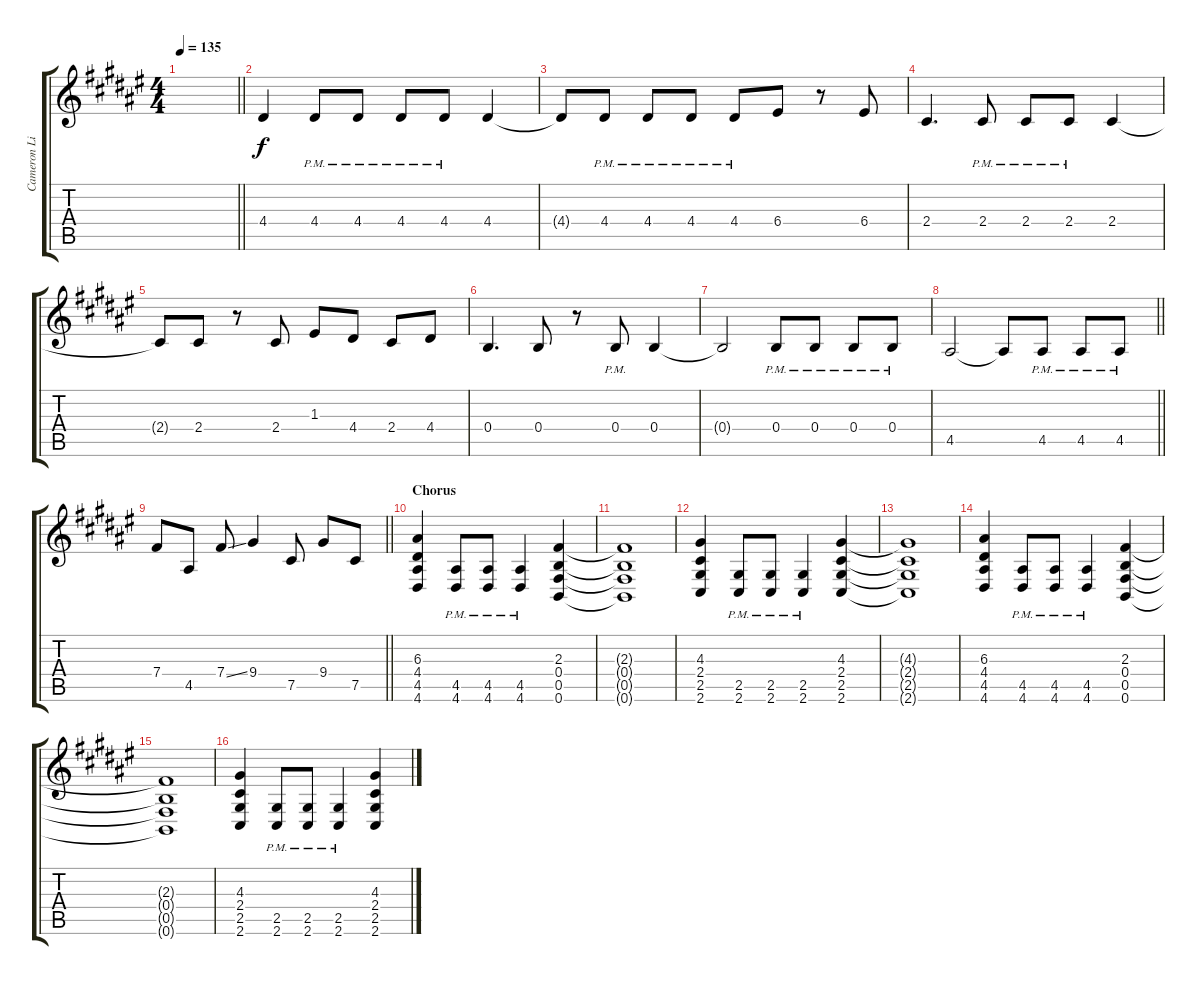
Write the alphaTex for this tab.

\track ("Cameron Liddell" "Cameron Li") {instrument distortionguitar}
\staff {score tabs}
\tuning (Db4 Ab3 E3 B2 Gb2 B1) {hide}
\ts (4 4)
\tempo 135
\clef g2
\barLineRight lightlight
\ks d#minor
|
\section ("" "")
4.4.4 4.4{pm}.8 4.4{pm}.8 4.4{pm}.8 4.4{pm}.8 4.4.4 |
4.4{t}.8 4.4{pm}.8 4.4{pm}.8 4.4{pm}.8 4.4{pm}.8 6.4.8 r.8 6.4.8 |
2.4.4{d} 2.4{pm}.8 2.4{pm}.8 2.4{pm}.8 2.4.4 |
2.4{t}.8 2.4.8 r.8 2.4.8 1.3.8 4.4.8 2.4.8 4.4.8 |
0.4.4{d} 0.4.8 r.8 0.4{pm}.8 0.4.4 |
0.4{t}.2 0.4{pm}.8 0.4{pm}.8 0.4{pm}.8 0.4{pm}.8 |
\barLineRight lightlight
4.5.2 4.5{t}.8 4.5{pm}.8 4.5{pm}.8 4.5{pm}.8 |
\section ("" "")
\barLineRight lightlight
7.4.8 4.5.8 7.4{ss}.8 9.4.4 7.5.8 9.4.8 7.5.8 |
\section ("" "Chorus")
(6.3 4.4 4.5 4.6).4 (4.5{pm} 4.6{pm}).8 (4.5{pm} 4.6{pm}).8 (4.5{pm} 4.6{pm}).4 (2.3 0.4 0.5 0.6).4 |
(2.3{t} 0.4{t} 0.5{t} 0.6{t}).1 |
(4.3 2.4 2.5 2.6).4 (2.5{pm} 2.6{pm}).8 (2.5{pm} 2.6{pm}).8 (2.5{pm} 2.6{pm}).4 (4.3 2.4 2.5 2.6).4 |
(4.3{t} 2.4{t} 2.5{t} 2.6{t}).1 |
(6.3 4.4 4.5 4.6).4 (4.5{pm} 4.6{pm}).8 (4.5{pm} 4.6{pm}).8 (4.5{pm} 4.6{pm}).4 (2.3 0.4 0.5 0.6).4 |
(2.3{t} 0.4{t} 0.5{t} 0.6{t}).1 |
(4.3 2.4 2.5 2.6).4 (2.5{pm} 2.6{pm}).8 (2.5{pm} 2.6{pm}).8 (2.5{pm} 2.6{pm}).4 (4.3 2.4 2.5 2.6).4
